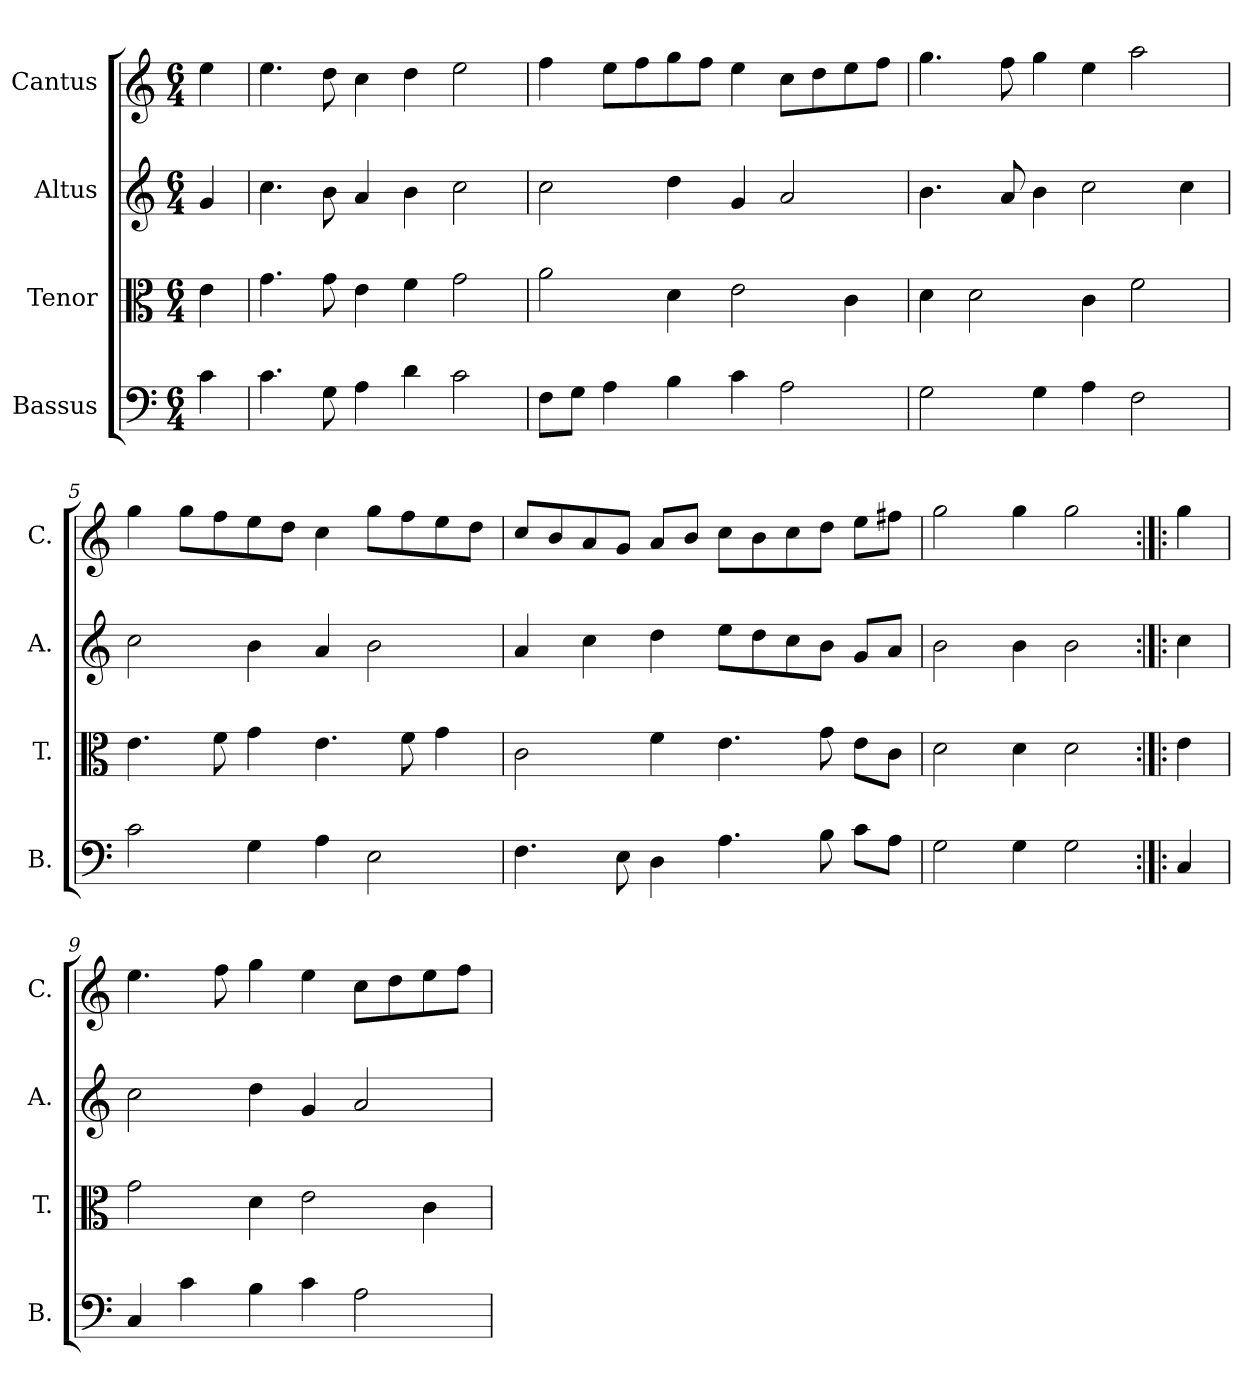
**kern	**kern	**kern	**kern
*part4	*part3	*part2	*part1
*staff4	*staff3	*staff2	*staff1
*I"Bassus	*I"Tenor	*I"Altus	*I"Cantus
*I'B.	*I'T.	*I'A.	*I'C.
*clefF4	*clefC3	*clefG2	*clefG2
*k[]	*k[]	*k[]	*k[]
*M6/4	*M6/4	*M6/4	*M6/4
=1	=1	=1	=1
4c\	4e\	4g/	4ee\
=2	=2	=2	=2
4.c\	4.g\	4.cc\	4.ee\
8G\	8g\	8b\	8dd\
4A\	4e\	4a/	4cc\
4d\	4f\	4b\	4dd\
2c\	2g\	2cc\	2ee\
=3	=3	=3	=3
8F\L	2a\	2cc\	4ff\
8G\J	.	.	.
4A\	.	.	8ee\L
.	.	.	8ff\
4B\	4d\	4dd\	8gg\
.	.	.	8ff\J
4c\	2e\	4g/	4ee\
2A\	.	2a/	8cc\L
.	.	.	8dd\
.	4c\	.	8ee\
.	.	.	8ff\J
=4	=4	=4	=4
2G\	4d\	4.b\	4.gg\
.	2d\	.	.
.	.	8a/	8ff\
4G\	.	4b\	4gg\
4A\	4c\	2cc\	4ee\
2F\	2f\	.	2aa\
.	.	4cc\	.
=5	=5	=5	=5
2c\	4.e\	2cc\	4gg\
.	.	.	8gg\L
.	8f\	.	8ff\
4G\	4g\	4b\	8ee\
.	.	.	8dd\J
4A\	4.e\	4a/	4cc\
2E\	.	2b\	8gg\L
.	8f\	.	8ff\
.	4g\	.	8ee\
.	.	.	8dd\J
=6	=6	=6	=6
4.F\	2c\	4a/	8cc/L
.	.	.	8b/
.	.	4cc\	8a/
8E\	.	.	8g/J
4D\	4f\	4dd\	8a/L
.	.	.	8b/J
4.A\	4.e\	8ee\L	8cc\L
.	.	8dd\	8b\
.	.	8cc\	8cc\
8B\	8g\	8b\J	8dd\J
8c\L	8e\L	8g/L	8ee\L
8A\J	8c\J	8a/J	8ff#X\J
=7	=7	=7	=7
2G\	2d\	2b\	2gg\
4G\	4d\	4b\	4gg\
2G\	2d\	2b\	2gg\
=8:|!|:	=8:|!|:	=8:|!|:	=8:|!|:
4C/	4e\	4cc\	4gg\
=9	=9	=9	=9
4C/	2g\	2cc\	4.ee\
4c\	.	.	.
.	.	.	8ff\
4B\	4d\	4dd\	4gg\
4c\	2e\	4g/	4ee\
2A\	.	2a/	8cc\L
.	.	.	8dd\
.	4c\	.	8ee\
.	.	.	8ff\J
=	=	=	=
*-	*-	*-	*-
